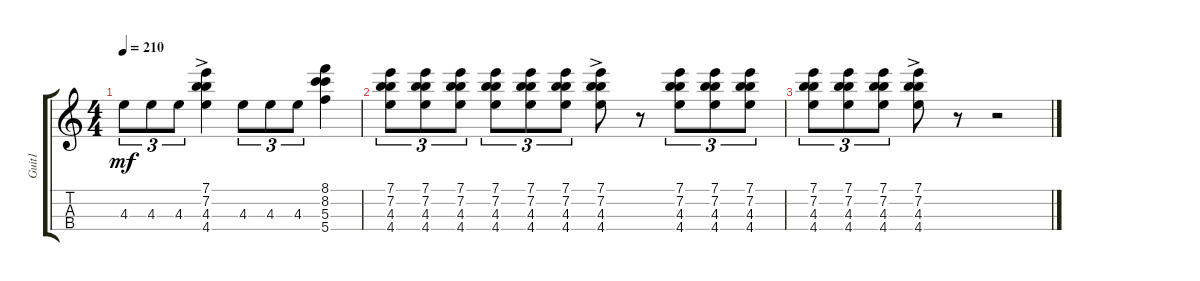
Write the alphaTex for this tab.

\track ("Guit1" "Guit1") {instrument acousticguitarnylon}
\staff {score tabs}
\tuning (A4 E4 C4 G4) {hide}
\ts (4 4)
\tempo 210
\clef g2
\ks c
4.3.8{tu (3 2) dy mf} 4.3.8{tu (3 2)} 4.3.8{tu (3 2)} (7.1{ac} 7.2{ac} 4.3 4.4).4 4.3.8{tu (3 2)} 4.3.8{tu (3 2)} 4.3.8{tu (3 2)} (8.1 8.2 5.3 5.4).4 |
(7.1 7.2 4.3 4.4).8{tu (3 2)} (7.1 7.2 4.3 4.4).8{tu (3 2)} (7.1 7.2 4.3 4.4).8{tu (3 2)} (7.1 7.2 4.3 4.4).8{tu (3 2)} (7.1 7.2 4.3 4.4).8{tu (3 2)} (7.1 7.2 4.3 4.4).8{tu (3 2)} (7.1{ac} 7.2{ac} 4.3{ac} 4.4).8 r.8 (7.1 7.2 4.3 4.4).8{tu (3 2)} (7.1 7.2 4.3 4.4).8{tu (3 2)} (7.1 7.2 4.3 4.4).8{tu (3 2)} |
(7.1 7.2 4.3 4.4).8{tu (3 2)} (7.1 7.2 4.3 4.4).8{tu (3 2)} (7.1 7.2 4.3 4.4).8{tu (3 2)} (7.1{ac} 7.2{ac} 4.3{ac} 4.4).8 r.8 r.2
